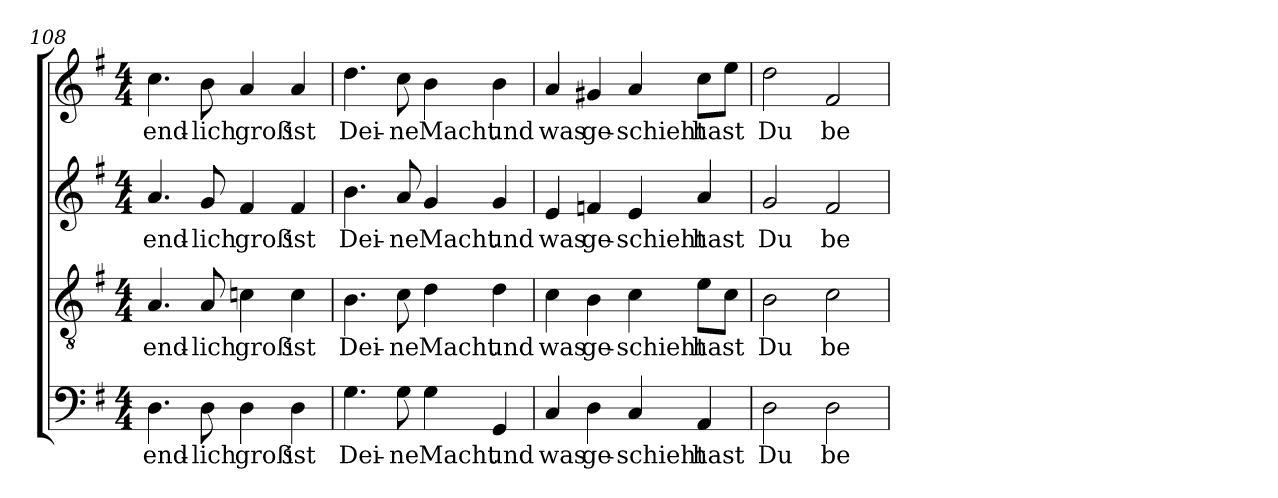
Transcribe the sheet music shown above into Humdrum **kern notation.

**kern	**text	**kern	**text	**kern	**text	**kern	**text
*part4	*part4	*part3	*part3	*part2	*part2	*part1	*part1
*staff4	*staff4	*staff3	*staff3	*staff2	*staff2	*staff1	*staff1
*clefF4	*	*clefGv2	*	*clefG2	*	*clefG2	*
*k[f#]	*	*k[f#]	*	*k[f#]	*	*k[f#]	*
*G:	*	*G:	*	*G:	*	*G:	*
*M4/4	*	*M4/4	*	*M4/4	*	*M4/4	*
=108	=108	=108	=108	=108	=108	=108	=108
!	!LO:LY:b	!	!LO:LY:b	!	!LO:LY:b	!	!LO:LY:b
4.D\	-end-	4.A/	-end-	4.a/	-end-	4.cc\	-end-
!	!LO:LY:b	!	!LO:LY:b	!	!LO:LY:b	!	!LO:LY:b
8D\	-lich	8A/	-lich	8g/	-lich	8b\	-lich
!	!LO:LY:b	!	!LO:LY:b	!	!LO:LY:b	!	!LO:LY:b
4D\	groß	4cn\	groß	4f#/	groß	4a/	groß
!	!LO:LY:b	!	!LO:LY:b	!	!LO:LY:b	!	!LO:LY:b
4D\	ist	4c\	ist	4f#/	ist	4a/	ist
!!LO:LB:g=z
=109	=109	=109	=109	=109	=109	=109	=109
!	!LO:LY:b	!	!LO:LY:b	!	!LO:LY:b	!	!LO:LY:b
4.G\	Dei-	4.B\	Dei-	4.b\	Dei-	4.dd\	Dei-
!	!LO:LY:b	!	!LO:LY:b	!	!LO:LY:b	!	!LO:LY:b
8G\	-ne	8c\	-ne	8a/	-ne	8cc\	-ne
!	!LO:LY:b	!	!LO:LY:b	!	!LO:LY:b	!	!LO:LY:b
4G\	Macht	4d\	Macht	4g/	Macht	4b\	Macht
!	!LO:LY:b	!	!LO:LY:b	!	!LO:LY:b	!	!LO:LY:b
4GG/	und	4d\	und	4g/	und	4b\	und
=110	=110	=110	=110	=110	=110	=110	=110
!	!LO:LY:b	!	!LO:LY:b	!	!LO:LY:b	!	!LO:LY:b
4C/	was	4c\	was	4e/	was	4a/	was
!	!LO:LY:b	!	!LO:LY:b	!	!LO:LY:b	!	!LO:LY:b
4D\	ge-	4B\	ge-	4fn/	ge-	4g#X/	ge-
!	!LO:LY:b	!	!LO:LY:b	!	!LO:LY:b	!	!LO:LY:b
4C/	-schieht	4c\	-schieht	4e/	-schieht	4a/	-schieht
!	!LO:LY:b	!	!LO:LY:b	!	!LO:LY:b	!	!LO:LY:b
4AA/	hast	8e\L	hast	4a/	hast	8cc\L	hast
.	.	8c\J	.	.	.	8ee\J	.
=111	=111	=111	=111	=111	=111	=111	=111
!	!LO:LY:b	!	!LO:LY:b	!	!LO:LY:b	!	!LO:LY:b
2D\	Du	2B\	Du	2g/	Du	2dd\	Du
!	!LO:LY:b	!	!LO:LY:b	!	!LO:LY:b	!	!LO:LY:b
2D\	be-	2c\	be-	2f#/	be-	2f#/	be-
=	=	=	=	=	=	=	=
*-	*-	*-	*-	*-	*-	*-	*-
